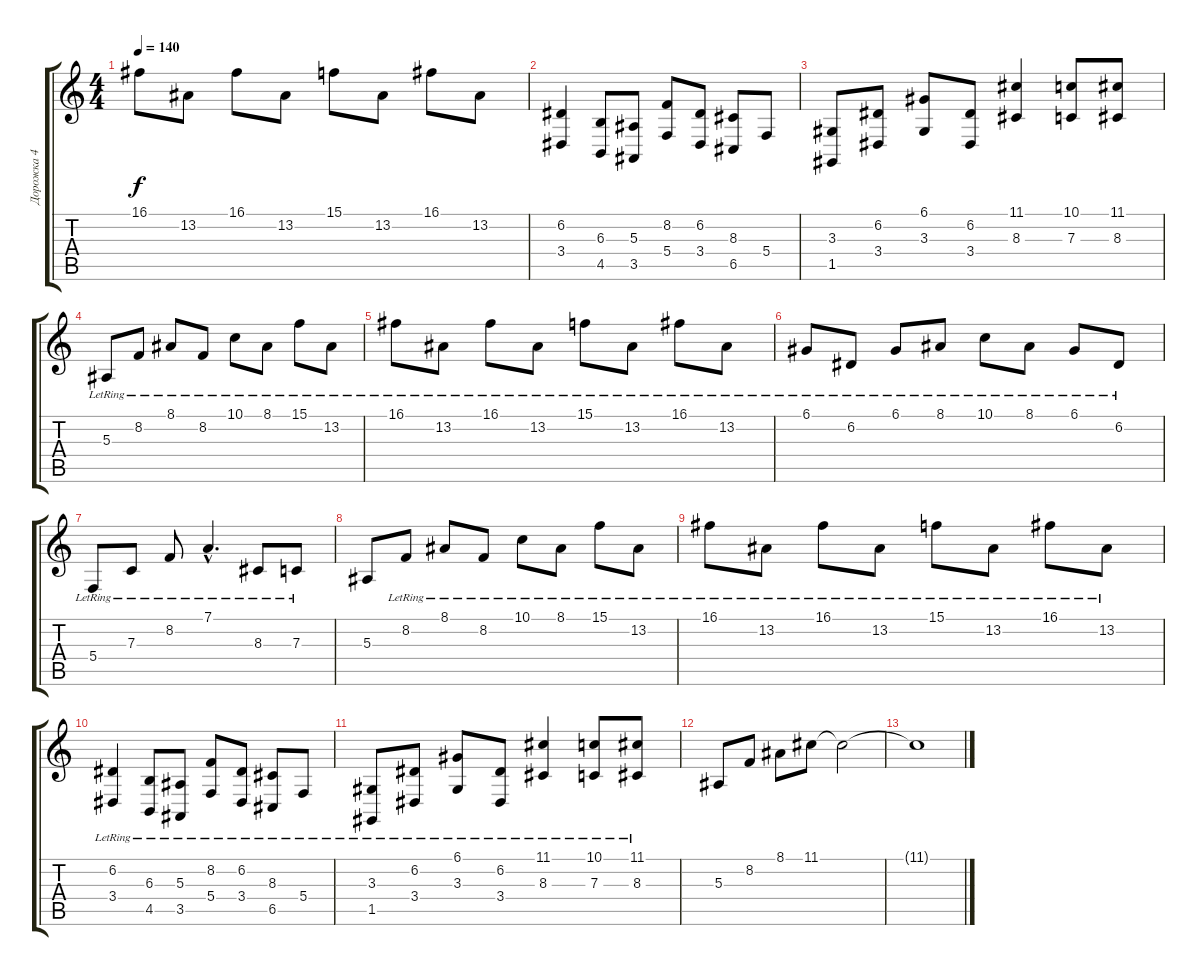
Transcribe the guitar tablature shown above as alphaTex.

\track ("Дорожка 4" "Дорожка 4") {instrument brightacousticpiano}
\staff {score tabs}
\tuning (D4 A3 F3 C3 G2 D2) {hide}
\ts (4 4)
\tempo 140
\clef g2
\ks c
16.1.8{dy f} 13.2.8 16.1.8 13.2.8 15.1.8 13.2.8 16.1.8 13.2.8 |
(6.2 3.4).4 (6.3 4.5).8 (5.3 3.5).8 (8.2 5.4).8 (6.2 3.4).8 (8.3 6.5).8 5.4.8 |
(3.3 1.5).8 (6.2 3.4).8 (6.1 3.3).8 (6.2 3.4).8 (11.1 8.3).4 (10.1 7.3).8 (11.1 8.3).8 |
5.3{lr}.8 8.2{lr}.8 8.1{lr}.8 8.2{lr}.8 10.1{lr}.8 8.1{lr}.8 15.1{lr}.8 13.2{lr}.8 |
16.1{lr}.8 13.2{lr}.8 16.1{lr}.8 13.2{lr}.8 15.1{lr}.8 13.2{lr}.8 16.1{lr}.8 13.2{lr}.8 |
6.1{lr}.8 6.2{lr}.8 6.1{lr}.8 8.1{lr}.8 10.1{lr}.8 8.1{lr}.8 6.1{lr}.8 6.2{lr}.8 |
5.4{lr}.8 7.3{lr}.8 8.2{lr}.8 7.1{hac lr}.4{d} 8.3{lr}.8 7.3{lr}.8 |
5.3.8 8.2{lr}.8 8.1{lr}.8 8.2{lr}.8 10.1{lr}.8 8.1{lr}.8 15.1{lr}.8 13.2{lr}.8 |
16.1{lr}.8 13.2{lr}.8 16.1{lr}.8 13.2{lr}.8 15.1{lr}.8 13.2{lr}.8 16.1{lr}.8 13.2{lr}.8 |
(6.2{lr} 3.4).4 (6.3{lr} 4.5).8 (5.3{lr} 3.5).8 (8.2{lr} 5.4).8 (6.2{lr} 3.4).8 (8.3{lr} 6.5).8 5.4{lr}.8 |
(3.3{lr} 1.5).8 (6.2{lr} 3.4).8 (6.1{lr} 3.3).8 (6.2{lr} 3.4).8 (11.1{lr} 8.3).4 (10.1{lr} 7.3).8 (11.1{lr} 8.3).8 |
5.3.8 8.2.8 8.1.8 11.1.8 11.1{t}.2 |
11.1{t}.1
